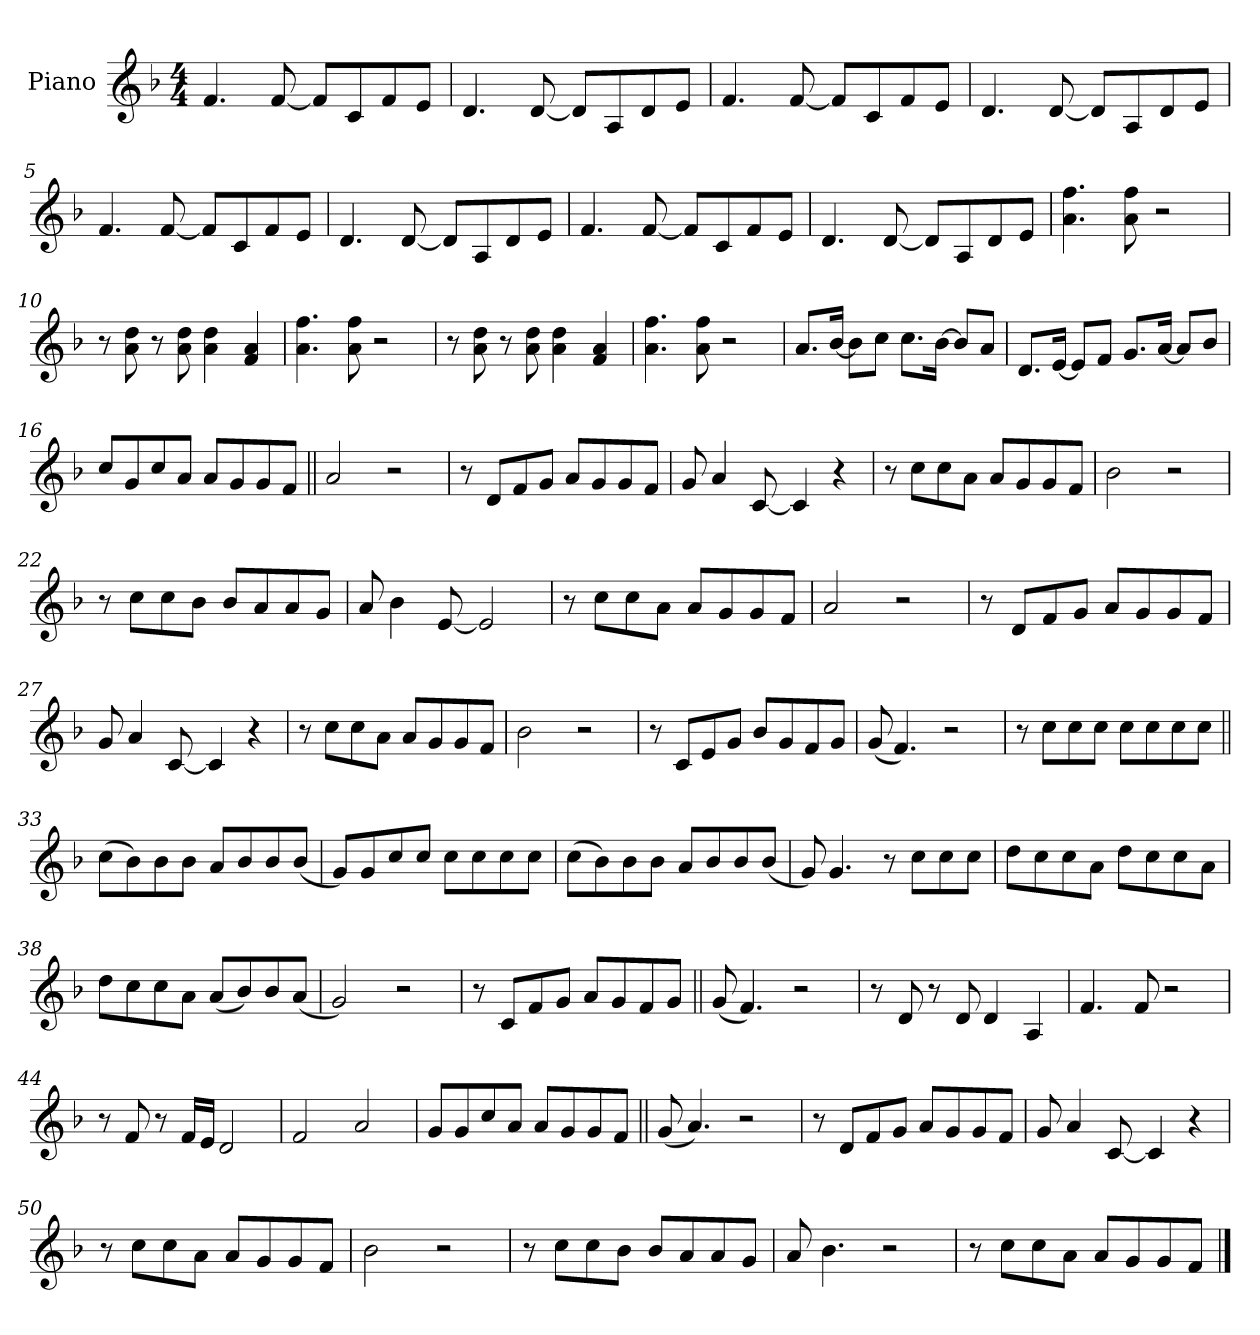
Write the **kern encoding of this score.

**kern
*part1
*staff1
*I"Piano
*I'Pno.
*clefG2
*k[b-]
*M4/4
=1
4.f!
[8f!
8f!L]
8c!
8f!
8e!J
=2
4.d!
[8d!
8d!L]
8A!
8d!
8e!J
=3
4.f!
[8f!
8f!L]
8c!
8f!
8e!J
=4
4.d!
[8d!
8d!L]
8A!
8d!
8e!J
=5
4.f!
[8f!
8f!L]
8c!
8f!
8e!J
=6
4.d!
[8d!
8d!L]
8A!
8d!
8e!J
=7
4.f!
[8f!
8f!L]
8c!
8f!
8e!J
=8
4.d!
[8d!
8d!L]
8A!
8d!
8e!J
=9
4.a! 4.ff!
8a! 8ff!
2r
=10
8r
8a! 8dd!
8r
8a! 8dd!
4a! 4dd!
4f! 4a!
=11
4.a! 4.ff!
8a! 8ff!
2r
=12
8r
8a! 8dd!
8r
8a! 8dd!
4a! 4dd!
4f! 4a!
=13
4.a! 4.ff!
8a! 8ff!
2r
=14
8.a!L
[16b-!Jk
8b-!L]
8cc!J
8.cc!L
[16b-!Jk
8b-!L]
8a!J
=15
8.d!L
[16e!Jk
8e!L]
8f!J
8.g!L
[16a!Jk
8a!L]
8b-!J
=16
8cc!L
8g
8cc
8aJ
8aL
8g
8g
8fJ
=17||
2a
2r
=18
8r
8dL
8f
8gJ
8aL
8g
8g
8fJ
=19
8g
4a
[8c
4c]
4r
=20
8r
8ccL
8cc
8aJ
8aL
8g
8g
8fJ
=21
2b-
2r
=22
8r
8ccL
8cc
8b-J
8b-L
8a
8a
8gJ
=23
8a
4b-
[8e
2e]
=24
8r
8ccL
8cc
8aJ
8aL
8g
8g
8fJ
=25
2a
2r
=26
8r
8dL
8f
8gJ
8aL
8g
8g
8fJ
=27
8g
4a
[8c
4c]
4r
=28
8r
8ccL
8cc
8aJ
8aL
8g
8g
8fJ
=29
2b-
2r
=30
8r
8cL
8e
8gJ
8b-L
8g
8f
8gJ
=31
(8g
4.f)
2r
=32
8r
8ccL
8cc
8ccJ
8ccL
8cc
8cc
8ccJ
=33||
(8ccL
8b-)
8b-
8b-J
8aL
8b-
8b-
(8b-J
=34
8gL)
8g
8cc
8ccJ
8ccL
8cc
8cc
8ccJ
=35
(8ccL
8b-)
8b-
8b-J
8aL
8b-
8b-
(8b-J
=36
8g)
4.g
8r
8ccL
8cc
8ccJ
=37
8ddL
8cc
8cc
8aJ
8ddL
8cc
8cc
8aJ
=38
8ddL
8cc
8cc
8aJ
(8aL
8b-)
8b-
(8aJ
=39
2g)
2r
=40
8r
8cL
8f
8gJ
8aL
8g
8f
8gJ
=41||
(8g
4.f)
2r
=42
8r
8d!
8r
8d!
4d!
4A!
=43
4.f!
8f!
2r
=44
8r
8f!
8r
16f!LL
16e!JJ
2d!
=45
2f!
2a!
=46
8g!L
8g
8cc
8aJ
8aL
8g
8g
8fJ
=47||
(8g
4.a)
2r
=48
8r
8dL
8f
8gJ
8aL
8g
8g
8fJ
=49
8g
4a
[8c
4c]
4r
=50
8r
8ccL
8cc
8aJ
8aL
8g
8g
8fJ
=51
2b-
2r
=52
8r
8ccL
8cc
8b-J
8b-L
8a
8a
8gJ
=53
8a
4.b-
2r
=54
8r
8ccL
8cc
8aJ
8aL
8g
8g
8fJ
==
*-
